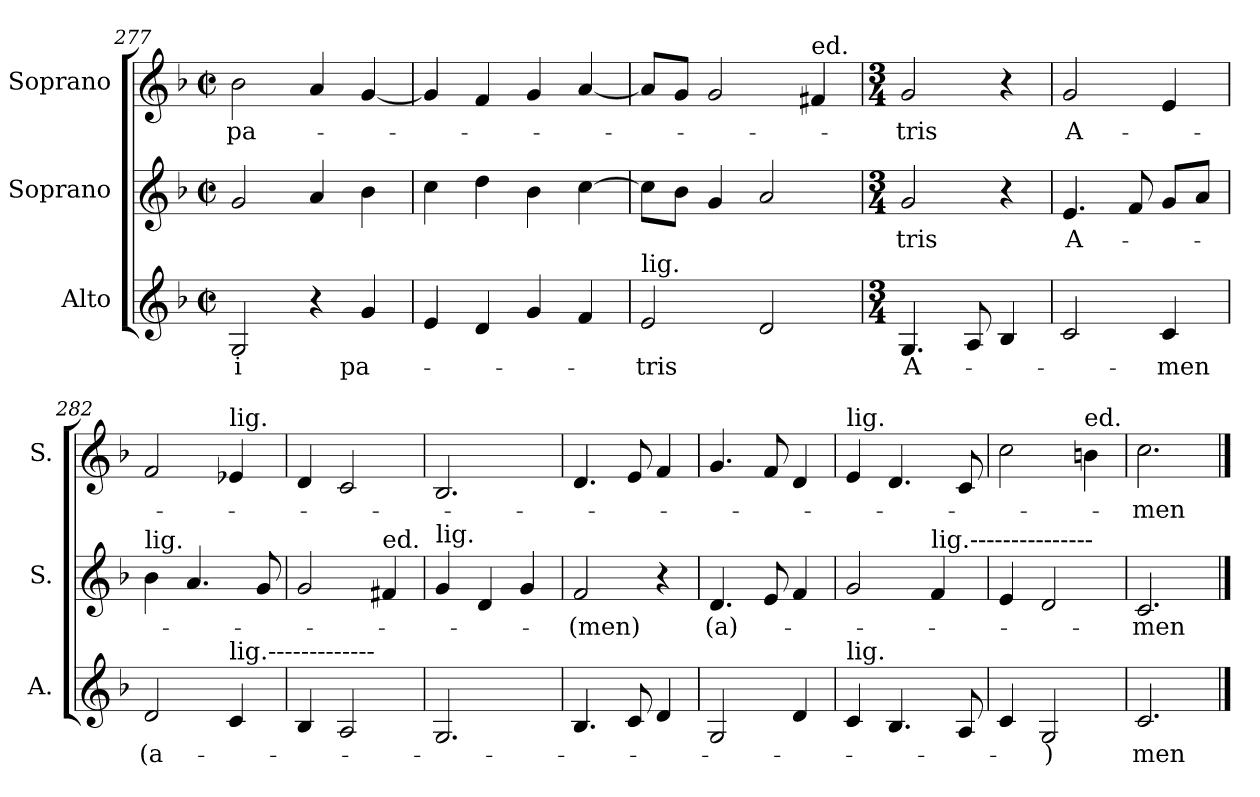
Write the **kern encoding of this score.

**kern	**text	**kern	**text	**kern	**text
*part3	*part3	*part2	*part2	*part1	*part1
*staff3	*staff3	*staff2	*staff2	*staff1	*staff1
*I"Alto	*	*I"Soprano	*	*I"Soprano	*
*I'A.	*	*I'S.	*	*I'S.	*
*clefG2	*	*clefG2	*	*clefG2	*
*k[b-]	*	*k[b-]	*	*k[b-]	*
*M2/2	*	*M2/2	*	*M2/2	*
*met(c|)	*	*met(c|)	*	*met(c|)	*
=277	=277	=277	=277	=277	=277
!	!LO:LY:b	!	!	!	!LO:LY:b
2G/	-i	2g/	.	2b-\	pa-
4r	.	4a/	.	4a/	.
!	!LO:LY:b	!	!	!	!
4g/	pa-	4b-\	.	[4g/	.
=278	=278	=278	=278	=278	=278
4e/	.	4cc\	.	4g/]	.
4d/	.	4dd\	.	4f/	.
4g/	.	4b-\	.	4g/	.
4f/	.	[4cc\	.	[4a/	.
=279	=279	=279	=279	=279	=279
!LO:TX:a:t=lig.	!	!	!	!	!
!	!LO:LY:b	!	!	!	!
2e/	-tris	8cc\L]	.	8a/L]	.
.	.	8b-\J	.	8g/J	.
.	.	4g/	.	2g/	.
2d/	.	2a/	.	.	.
!	!	!	!	!LO:TX:a:t=ed.	!
.	.	.	.	4f#X/	.
=280	=280	=280	=280	=280	=280
*M3/4	*	*M3/4	*	*M3/4	*
!	!LO:LY:b	!	!LO:LY:b	!	!LO:LY:b
4.G/	A-	2g/	tris	2g/	-tris
8A/	.	.	.	.	.
4B-/	.	4r	.	4r	.
=281	=281	=281	=281	=281	=281
!	!	!	!LO:LY:b	!	!LO:LY:b
2c/	.	4.e/	A-	2g/	A-
.	.	8f/	.	.	.
!	!LO:LY:b	!	!	!	!
4c/	men	8g/L	.	4e/	.
.	.	8a/J	.	.	.
=282	=282	=282	=282	=282	=282
!	!	!LO:TX:a:t=lig.	!	!	!
!	!LO:LY:b	!	!	!	!
2d/	(a-	4b-\	.	2f/	.
.	.	4.a/	.	.	.
!	!	!	!	!LO:TX:a:t=lig.	!
!LO:TX:a:t=lig.-------------	!	!	!	!	!
4c/	.	.	.	4e-X/	.
.	.	8g/	.	.	.
=283	=283	=283	=283	=283	=283
4B-/	.	2g/	.	4d/	.
2A/	.	.	.	2c/	.
!	!	!LO:TX:a:t=ed.	!	!	!
.	.	4f#X/	.	.	.
=284	=284	=284	=284	=284	=284
!	!	!LO:TX:a:t=lig.	!	!	!
2.G/	.	4g/	.	2.B-/	.
.	.	4d/	.	.	.
.	.	4g/	.	.	.
=285	=285	=285	=285	=285	=285
!	!	!	!LO:LY:b	!	!
4.B-/	.	2f/	(men)	4.d/	.
8c/	.	.	.	8e/	.
4d/	.	4r	.	4f/	.
=286	=286	=286	=286	=286	=286
!	!	!	!LO:LY:b	!	!
2G/	.	4.d/	(a)-	4.g/	.
.	.	8e/	.	8f/	.
4d/	.	4f/	.	4d/	.
=287	=287	=287	=287	=287	=287
!	!	!	!	!LO:TX:a:t=lig.	!
!LO:TX:a:t=lig.	!	!	!	!	!
4c/	.	2g/	.	4e/	.
4.B-/	.	.	.	4.d/	.
!	!	!LO:TX:a:t=lig.---------------	!	!	!
.	.	4f/	.	.	.
8A/	.	.	.	8c/	.
=288	=288	=288	=288	=288	=288
4c/	.	4e/	.	2cc\	.
!	!LO:LY:b	!	!	!	!
2G/	)	2d/	.	.	.
!	!	!	!	!LO:TX:a:t=ed.	!
.	.	.	.	4bn\	.
=289	=289	=289	=289	=289	=289
!	!LO:LY:b	!	!LO:LY:b	!	!LO:LY:b
2.c/	men	2.c/	-men	2.cc\	-men
==	==	==	==	==	==
*-	*-	*-	*-	*-	*-
